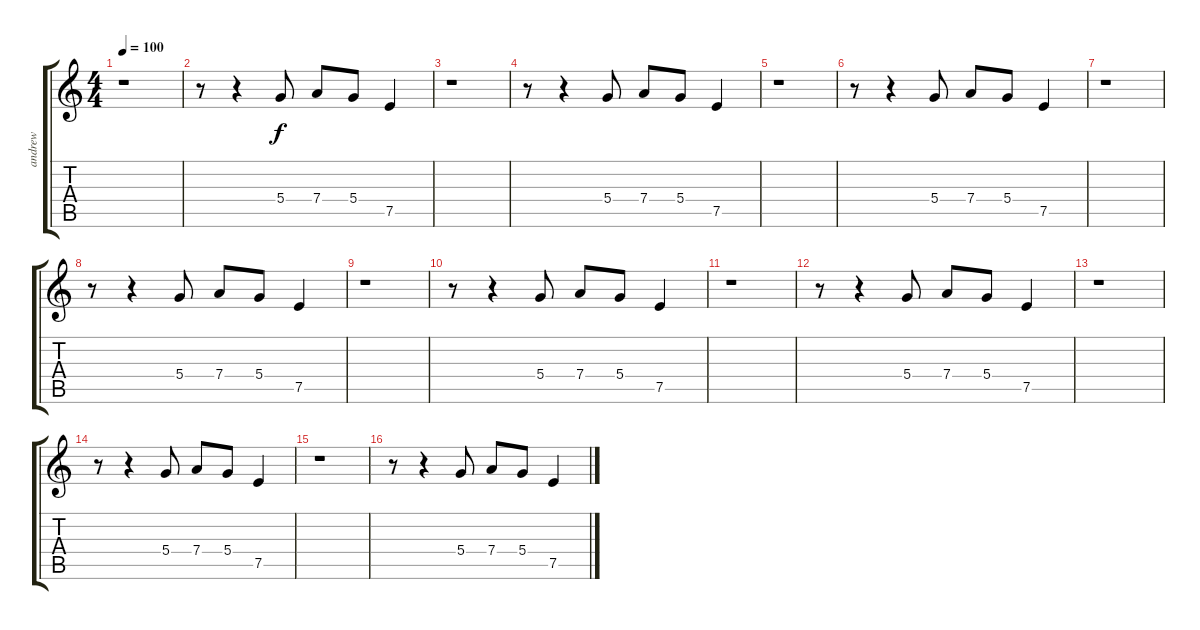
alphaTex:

\track ("andrew" "andrew") {instrument distortionguitar}
\staff {score tabs}
\tuning (E4 B3 G3 D3 A2 E2) {hide}
\ts (4 4)
\tempo 100
\clef g2
\ks c
r.1{dy f instrument distortionguitar} |
r.8 r.4 5.4.8 7.4.8 5.4.8 7.5.4 |
r.1 |
r.8 r.4 5.4.8 7.4.8 5.4.8 7.5.4 |
r.1 |
r.8 r.4 5.4.8 7.4.8 5.4.8 7.5.4 |
r.1 |
r.8 r.4 5.4.8 7.4.8 5.4.8 7.5.4 |
r.1 |
r.8 r.4 5.4.8 7.4.8 5.4.8 7.5.4 |
r.1 |
r.8 r.4 5.4.8 7.4.8 5.4.8 7.5.4 |
r.1 |
r.8 r.4 5.4.8 7.4.8 5.4.8 7.5.4 |
r.1 |
r.8 r.4 5.4.8 7.4.8 5.4.8 7.5.4
